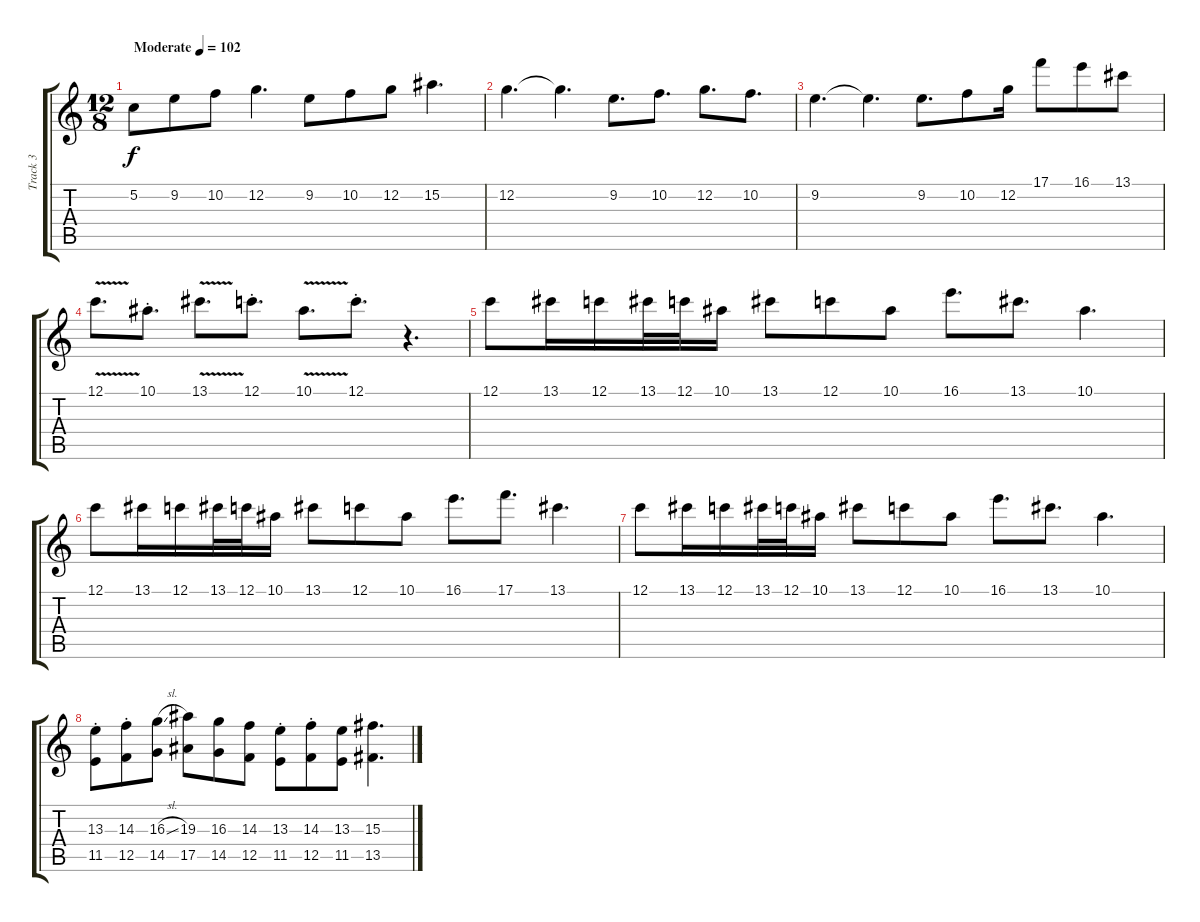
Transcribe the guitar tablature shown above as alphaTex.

\track ("Track 3" "Track 3") {instrument acousticguitarsteel}
\staff {score tabs}
\tuning (C4 G3 Eb3 Bb2 F2 C2) {hide}
\ts (12 8)
\tempo (102 "Moderate")
\clef g2
\ks c
5.2.8{dy f instrument acousticguitarsteel} 9.2.8 10.2.8 12.2.4{d} 9.2.8 10.2.8 12.2.8 15.2.4{d} |
12.2.4{d} 12.2{t}.4{d} 9.2.8{d} 10.2.8{d} 12.2.8{d} 10.2.8{d} |
9.2.4{d} 9.2{t}.4{d} 9.2.8{d} 10.2.8 12.2.16 17.1.8 16.1.8 13.1.8 |
12.1{v}.8{d} 10.1{st}.8{d} 13.1{v}.8{d} 12.1{st}.8{d} 10.1{v}.8{d} 12.1{st}.8{d} r.4{d} |
12.1.8 13.1.16 12.1.16 13.1.32 12.1.32 10.1.16 13.1.8 12.1.8 10.1.8 16.1.8{d} 13.1.8{d} 10.1.4{d} |
12.1.8 13.1.16 12.1.16 13.1.32 12.1.32 10.1.16 13.1.8 12.1.8 10.1.8 16.1.8{d} 17.1.8{d} 13.1.4{d} |
12.1.8 13.1.16 12.1.16 13.1.32 12.1.32 10.1.16 13.1.8 12.1.8 10.1.8 16.1.8{d} 13.1.8{d} 10.1.4{d} |
(13.3{st} 11.5).8 (14.3{st} 12.5).8 (16.3{sl} 14.5).8 (19.3 17.5).8 (16.3 14.5).8 (14.3 12.5).8 (13.3{st} 11.5).8 (14.3{st} 12.5).8 (13.3 11.5).8 (15.3 13.5).4{d}
